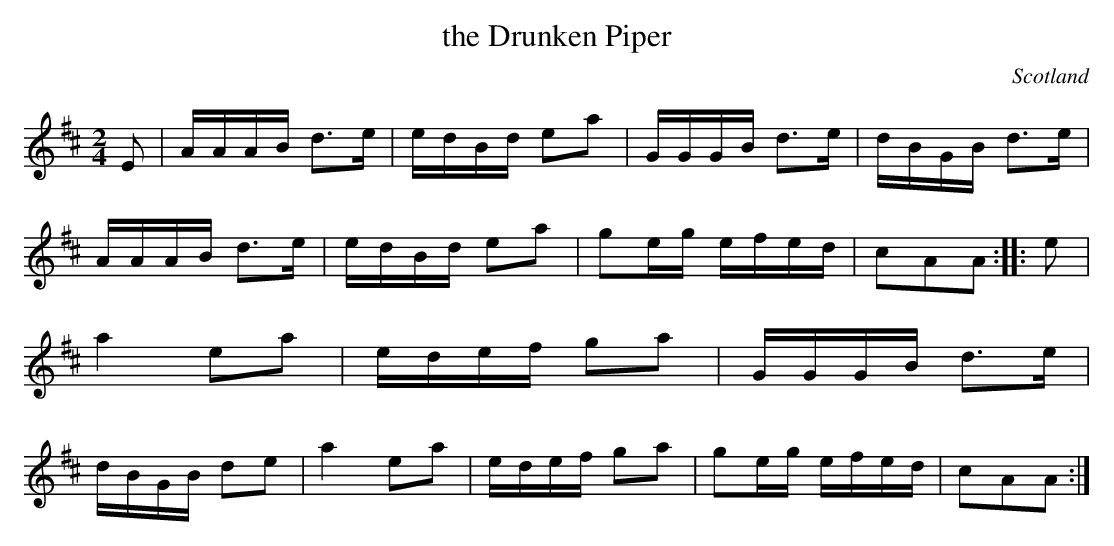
X:1
T:the Drunken Piper
M:2/4
O:Scotland
K:A mixolydian
E2 |\
AAAB d3e | edBd e2a2 | GGGB d3e | dBGB d3e |\
AAAB d3e | edBd e2a2 | g2eg efed | c2A2A2 :|\
|: e2 |\
a4 e2a2 | edef g2a2 | GGGB d3e | dBGB d2e2 |\
a4 e2a2 | edef g2a2 | g2eg efed | c2A2A2 :|
